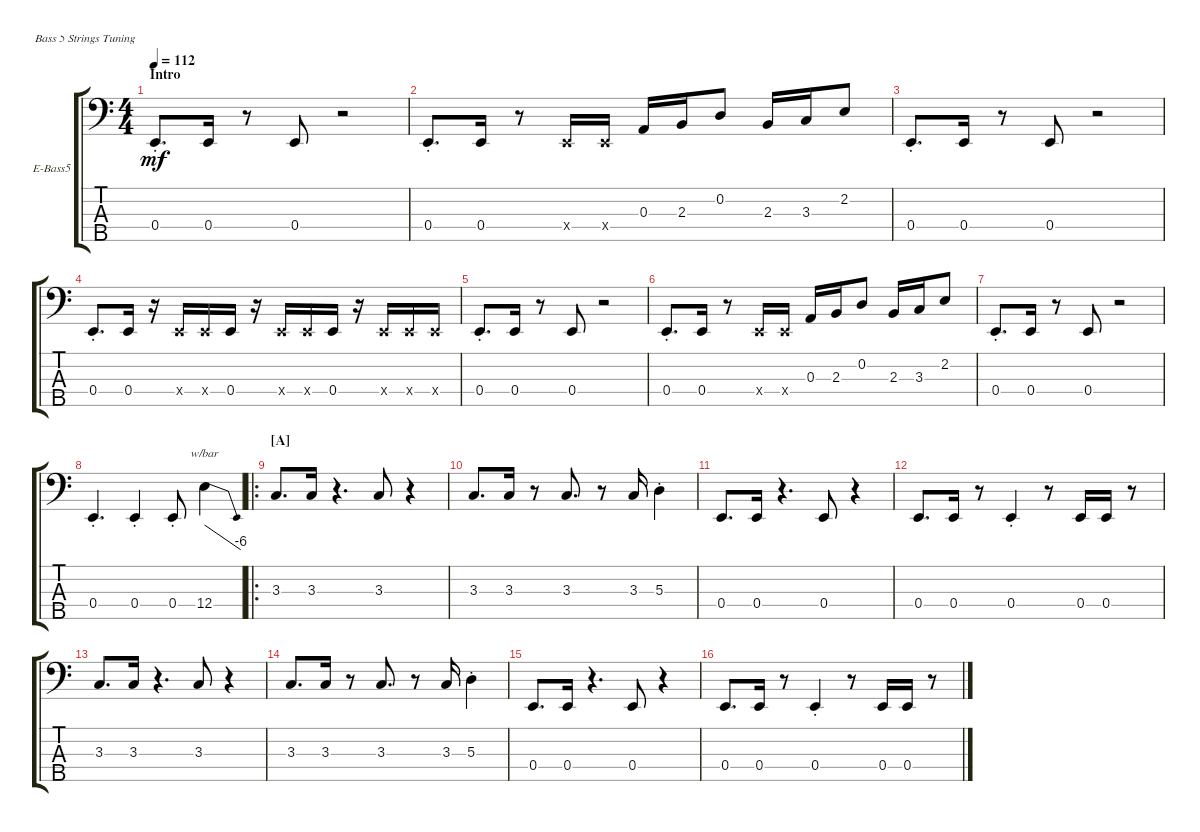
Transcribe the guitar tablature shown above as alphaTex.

\defaultSystemsLayout 4
\bracketExtendMode groupsimilarinstruments
\firstSystemTrackNameOrientation horizontal
\otherSystemsTrackNameOrientation horizontal
\track ("Bass" "E-Bass5") {multiBarRest instrument electricbassfinger}
\staff {score tabs}
\tuning (G2 D2 A1 E1 B0)
\ts (4 4)
\section ("" "Intro")
\tempo 112
\clef f4
\ks c
0.4{st}.8{d dy mf instrument electricbassfinger} 0.4.16 r.8 0.4.8 r.2 |
0.4{st}.8{d} 0.4.16 r.8 0.4{x}.16 0.4{x}.16 0.3.16 2.3.16 0.2.8 2.3.16 3.3.16 2.2.8 |
0.4{st}.8{d} 0.4.16 r.8 0.4.8 r.2 |
0.4{st}.8{d} 0.4.16 r.16 0.4{x}.16 0.4{x}.16 0.4.16 r.16 0.4{x}.16 0.4{x}.16 0.4.16 r.16 0.4{x}.16 0.4{x}.16 0.4{x}.16 |
0.4{st}.8{d} 0.4.16 r.8 0.4.8 r.2 |
0.4{st}.8{d} 0.4.16 r.8 0.4{x}.16 0.4{x}.16 0.3.16 2.3.16 0.2.8 2.3.16 3.3.16 2.2.8 |
0.4{st}.8{d} 0.4.16 r.8 0.4.8 r.2 |
0.4{st}.4{d} 0.4{st}.4 0.4{st}.8 12.4.4{tbe (dive default 8.4 0 60 -24)} |
\ro
\section ("A" "")
3.3.8{d} 3.3.16 r.4{d} 3.3.8 r.4 |
3.3.8{d} 3.3.16 r.8 3.3.8{d} r.8 3.3.16 5.3{st}.4 |
0.4.8{d} 0.4.16 r.4{d} 0.4.8 r.4 |
0.4.8{d} 0.4.16 r.8 0.4{st}.4 r.8 0.4.16 0.4.16 r.8 |
3.3.8{d} 3.3.16 r.4{d} 3.3.8 r.4 |
3.3.8{d} 3.3.16 r.8 3.3.8{d} r.8 3.3.16 5.3{st}.4 |
0.4.8{d} 0.4.16 r.4{d} 0.4.8 r.4 |
0.4.8{d} 0.4.16 r.8 0.4{st}.4 r.8 0.4.16 0.4.16 r.8
